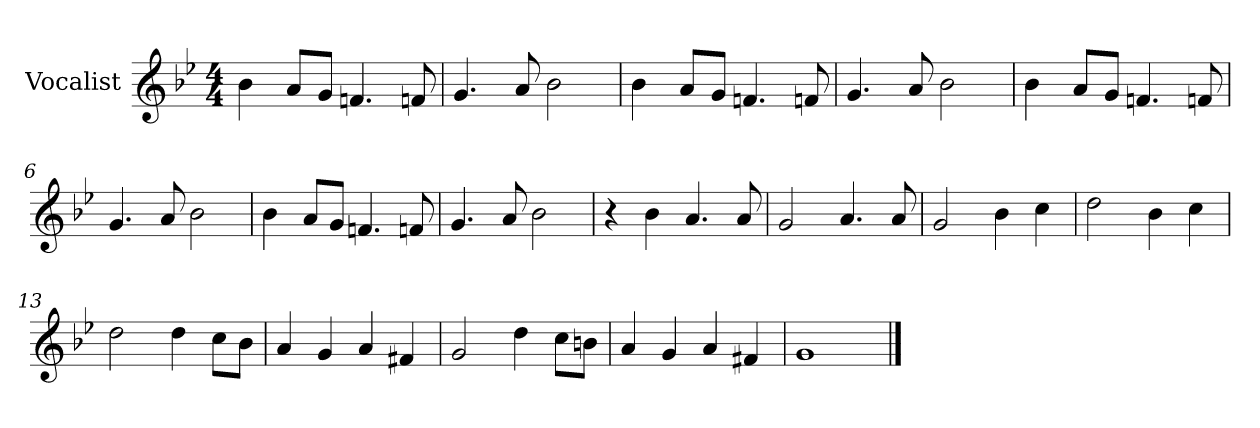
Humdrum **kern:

**kern
*part1
*staff1
*I"Vocalist
*k[b-e-]
*g:
*M4/4
=1
4b-
8aL
8gJ
4.fn
8fn
=2
4.g
8a
2b-
=3
4b-
8aL
8gJ
4.fn
8fn
=4
4.g
8a
2b-
=5
4b-
8aL
8gJ
4.fn
8fn
=6
4.g
8a
2b-
=7
4b-
8aL
8gJ
4.fn
8fn
=8
4.g
8a
2b-
=9
4r
4b-
4.a
8a
=10
2g
4.a
8a
=11
2g
4b-
4cc
=12
2dd
4b-
4cc
=13
2dd
4dd
8ccL
8b-J
=14
4a
4g
4a
4f#X
=15
2g
4dd
8ccL
8bnJ
=16
4a
4g
4a
4f#X
=17
1g
==
*-
